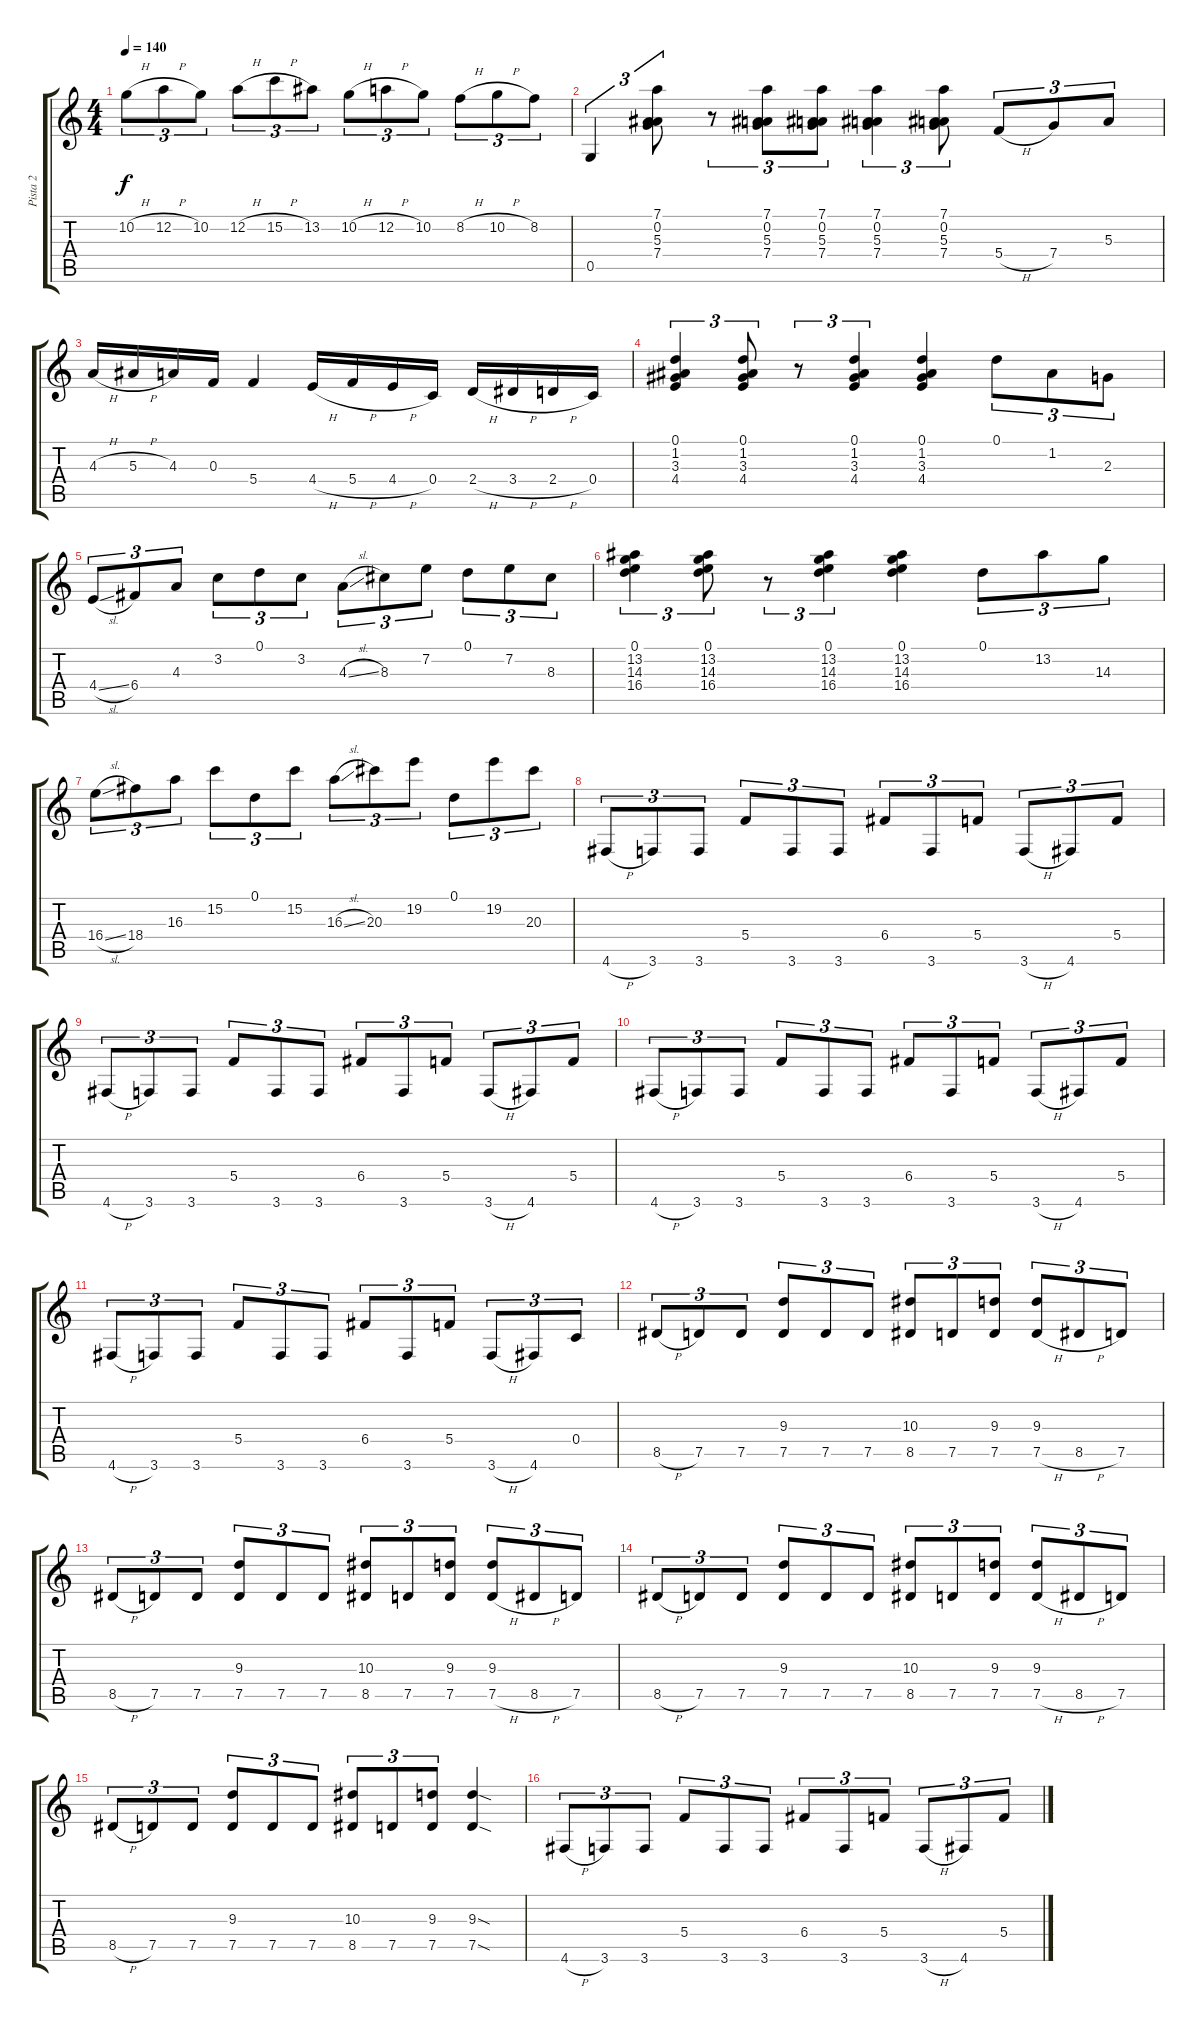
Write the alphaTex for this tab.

\track ("Pista 2" "Pista 2") {instrument overdrivenguitar}
\staff {score tabs}
\tuning (D4 A3 F3 C3 G2 D2) {hide}
\ts (4 4)
\tempo 140
\clef g2
\ks c
10.2{h}.8{tu (3 2) dy f} 12.2{h}.8{tu (3 2)} 10.2.8{tu (3 2)} 12.2{h}.8{tu (3 2)} 15.2{h}.8{tu (3 2)} 13.2.8{tu (3 2)} 10.2{h}.8{tu (3 2)} 12.2{h}.8{tu (3 2)} 10.2.8{tu (3 2)} 8.2{h}.8{tu (3 2)} 10.2{h}.8{tu (3 2)} 8.2.8{tu (3 2)} |
0.5.4{tu (3 2)} (7.1 0.2 5.3 7.4).8{tu (3 2)} r.8{tu (3 2)} (7.1 0.2 5.3 7.4).8{tu (3 2)} (7.1 0.2 5.3 7.4).8{tu (3 2)} (7.1 0.2 5.3 7.4).4{tu (3 2)} (7.1 0.2 5.3 7.4).8{tu (3 2)} 5.4{h}.8{tu (3 2)} 7.4.8{tu (3 2)} 5.3.8{tu (3 2)} |
4.3{h}.16 5.3{h}.16 4.3.16 0.3.16 5.4.4 4.4{h}.16 5.4{h}.16 4.4{h}.16 0.4.16 2.4{h}.16 3.4{h}.16 2.4{h}.16 0.4.16 |
(0.1 1.2 3.3 4.4).4{tu (3 2)} (0.1 1.2 3.3 4.4).8{tu (3 2)} r.8{tu (3 2)} (0.1 1.2 3.3 4.4).4{tu (3 2)} (0.1 1.2 3.3 4.4).4 0.1.8{tu (3 2)} 1.2.8{tu (3 2)} 2.3.8{tu (3 2)} |
4.4{sl}.8{tu (3 2)} 6.4.8{tu (3 2)} 4.3.8{tu (3 2)} 3.2.8{tu (3 2)} 0.1.8{tu (3 2)} 3.2.8{tu (3 2)} 4.3{sl}.8{tu (3 2)} 8.3.8{tu (3 2)} 7.2.8{tu (3 2)} 0.1.8{tu (3 2)} 7.2.8{tu (3 2)} 8.3.8{tu (3 2)} |
(0.1 13.2 14.3 16.4).4{tu (3 2)} (0.1 13.2 14.3 16.4).8{tu (3 2)} r.8{tu (3 2)} (0.1 13.2 14.3 16.4).4{tu (3 2)} (0.1 13.2 14.3 16.4).4 0.1.8{tu (3 2)} 13.2.8{tu (3 2)} 14.3.8{tu (3 2)} |
16.4{sl}.8{tu (3 2)} 18.4.8{tu (3 2)} 16.3.8{tu (3 2)} 15.2.8{tu (3 2)} 0.1.8{tu (3 2)} 15.2.8{tu (3 2)} 16.3{sl}.8{tu (3 2)} 20.3.8{tu (3 2)} 19.2.8{tu (3 2)} 0.1.8{tu (3 2)} 19.2.8{tu (3 2)} 20.3.8{tu (3 2)} |
4.6{h}.8{tu (3 2)} 3.6.8{tu (3 2)} 3.6.8{tu (3 2)} 5.4.8{tu (3 2)} 3.6.8{tu (3 2)} 3.6.8{tu (3 2)} 6.4.8{tu (3 2)} 3.6.8{tu (3 2)} 5.4.8{tu (3 2)} 3.6{h}.8{tu (3 2)} 4.6.8{tu (3 2)} 5.4.8{tu (3 2)} |
4.6{h}.8{tu (3 2)} 3.6.8{tu (3 2)} 3.6.8{tu (3 2)} 5.4.8{tu (3 2)} 3.6.8{tu (3 2)} 3.6.8{tu (3 2)} 6.4.8{tu (3 2)} 3.6.8{tu (3 2)} 5.4.8{tu (3 2)} 3.6{h}.8{tu (3 2)} 4.6.8{tu (3 2)} 5.4.8{tu (3 2)} |
4.6{h}.8{tu (3 2)} 3.6.8{tu (3 2)} 3.6.8{tu (3 2)} 5.4.8{tu (3 2)} 3.6.8{tu (3 2)} 3.6.8{tu (3 2)} 6.4.8{tu (3 2)} 3.6.8{tu (3 2)} 5.4.8{tu (3 2)} 3.6{h}.8{tu (3 2)} 4.6.8{tu (3 2)} 5.4.8{tu (3 2)} |
4.6{h}.8{tu (3 2)} 3.6.8{tu (3 2)} 3.6.8{tu (3 2)} 5.4.8{tu (3 2)} 3.6.8{tu (3 2)} 3.6.8{tu (3 2)} 6.4.8{tu (3 2)} 3.6.8{tu (3 2)} 5.4.8{tu (3 2)} 3.6{h}.8{tu (3 2)} 4.6.8{tu (3 2)} 0.4.8{tu (3 2)} |
8.5{h}.8{tu (3 2)} 7.5.8{tu (3 2)} 7.5.8{tu (3 2)} (9.3 7.5).8{tu (3 2)} 7.5.8{tu (3 2)} 7.5.8{tu (3 2)} (10.3 8.5).8{tu (3 2)} 7.5.8{tu (3 2)} (9.3 7.5).8{tu (3 2)} (9.3 7.5{h}).8{tu (3 2)} 8.5{h}.8{tu (3 2)} 7.5.8{tu (3 2)} |
8.5{h}.8{tu (3 2)} 7.5.8{tu (3 2)} 7.5.8{tu (3 2)} (9.3 7.5).8{tu (3 2)} 7.5.8{tu (3 2)} 7.5.8{tu (3 2)} (10.3 8.5).8{tu (3 2)} 7.5.8{tu (3 2)} (9.3 7.5).8{tu (3 2)} (9.3 7.5{h}).8{tu (3 2)} 8.5{h}.8{tu (3 2)} 7.5.8{tu (3 2)} |
8.5{h}.8{tu (3 2)} 7.5.8{tu (3 2)} 7.5.8{tu (3 2)} (9.3 7.5).8{tu (3 2)} 7.5.8{tu (3 2)} 7.5.8{tu (3 2)} (10.3 8.5).8{tu (3 2)} 7.5.8{tu (3 2)} (9.3 7.5).8{tu (3 2)} (9.3 7.5{h}).8{tu (3 2)} 8.5{h}.8{tu (3 2)} 7.5.8{tu (3 2)} |
8.5{h}.8{tu (3 2)} 7.5.8{tu (3 2)} 7.5.8{tu (3 2)} (9.3 7.5).8{tu (3 2)} 7.5.8{tu (3 2)} 7.5.8{tu (3 2)} (10.3 8.5).8{tu (3 2)} 7.5.8{tu (3 2)} (9.3 7.5).8{tu (3 2)} (9.3{sod} 7.5{sod}).4 |
4.6{h}.8{tu (3 2)} 3.6.8{tu (3 2)} 3.6.8{tu (3 2)} 5.4.8{tu (3 2)} 3.6.8{tu (3 2)} 3.6.8{tu (3 2)} 6.4.8{tu (3 2)} 3.6.8{tu (3 2)} 5.4.8{tu (3 2)} 3.6{h}.8{tu (3 2)} 4.6.8{tu (3 2)} 5.4.8{tu (3 2)}
